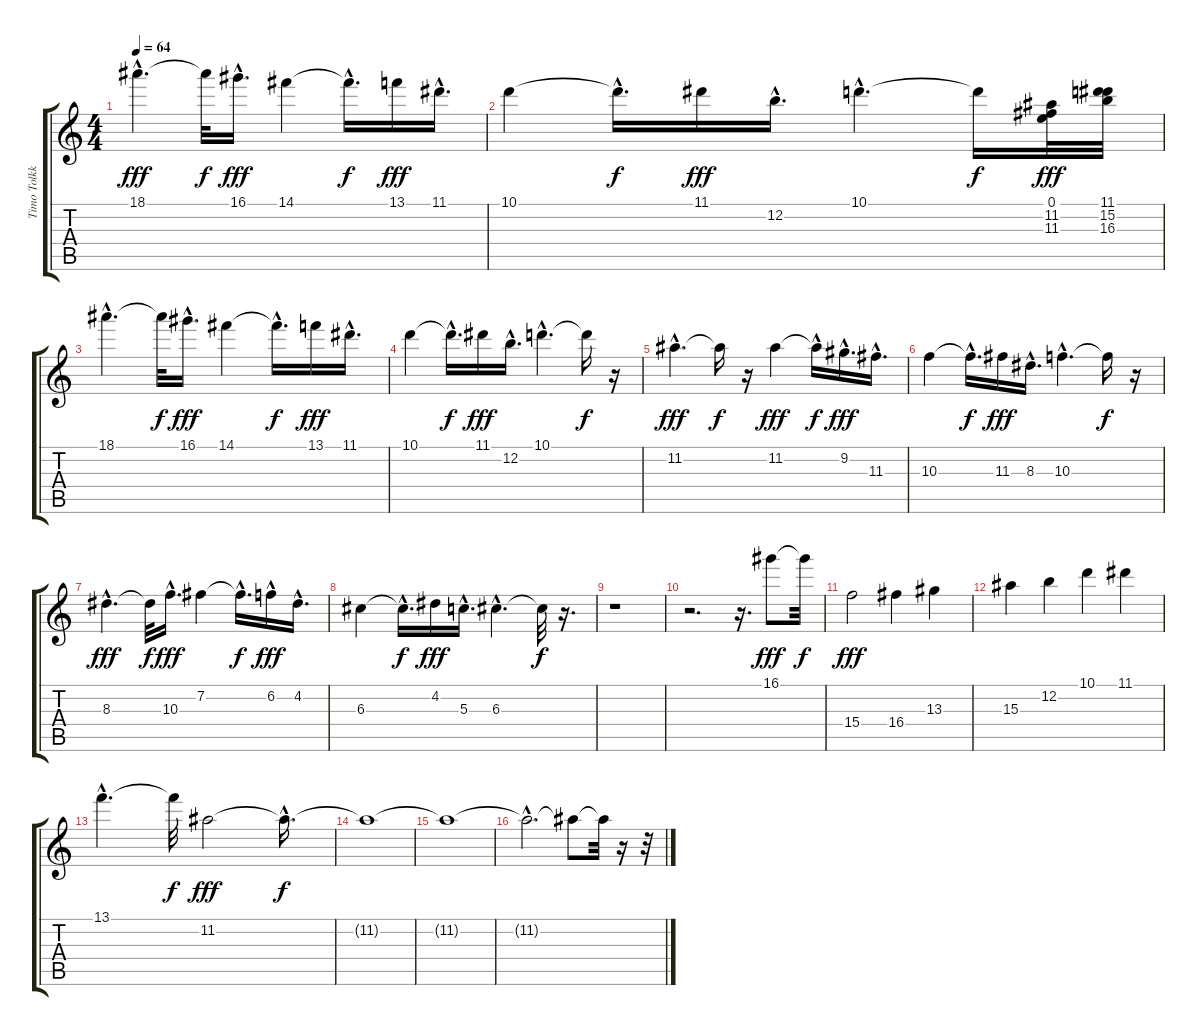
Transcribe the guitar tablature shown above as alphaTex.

\track ("Timo Tolkki" "Timo Tolkk") {instrument overdrivenguitar}
\staff {score tabs}
\tuning (E4 B3 G3 D3 A2 E2) {hide}
\ts (4 4)
\tempo 64
\clef g2
\ks c
18.1{hac}.4{d dy fff} 18.1{t}.32{dy f} 16.1{hac}.16{d dy fff} 14.1.4 14.1{hac t}.16{d dy f} 13.1.16{dy fff} 11.1{hac}.16{d} |
10.1.4 10.1{hac t}.16{d dy f} 11.1.16{dy fff} 12.2{hac}.16{d} 10.1{hac}.4{d} 10.1{t}.16{dy f} (0.1 11.2 11.3).32{dy fff} (11.1 15.2 16.3).32 |
18.1{hac}.4{d} 18.1{t}.32{dy f} 16.1{hac}.16{d dy fff} 14.1.4 14.1{hac t}.16{d dy f} 13.1.16{dy fff} 11.1{hac}.16{d} |
10.1.4 10.1{hac t}.16{d dy f} 11.1.16{dy fff} 12.2{hac}.16{d} 10.1{hac}.4{d} 10.1{t}.16{dy f} r.16 |
11.2{hac}.4{d dy fff} 11.2{t}.16{dy f} r.16 11.2.4{dy fff} 11.2{hac t}.16{dy f} 9.2{hac}.16{d dy fff} 11.3{hac}.16{d} |
10.3.4 10.3{hac t}.16{d dy f} 11.3.16{dy fff} 8.3{hac}.16{d} 10.3{hac}.4{d} 10.3{t}.16{dy f} r.16 |
8.3{hac}.4{d dy fff} 8.3{t}.32{dy f} 10.3{hac}.16{d dy fff} 7.2.4 7.2{hac t}.16{d dy f} 6.2{hac}.16{dy fff} 4.2{hac}.16{d} |
6.3.4 6.3{hac t}.16{d dy f} 4.2.16{dy fff} 5.3{hac}.16{d} 6.3{hac}.4{d} 6.3{t}.32{dy f} r.16{d} |
r.1 |
r.2{d} r.16{d} 16.1.8{dy fff} 16.1{t}.32{dy f} |
15.4.2{dy fff} 16.4.4 13.3.4 |
15.3.4 12.2.4 10.1.4 11.1.4 |
13.1{hac}.4{d} 13.1{t}.32{dy f} 11.2.2{dy fff} 11.2{hac t}.16{d dy f} |
11.2{t}.1 |
11.2{t}.1 |
11.2{hac t}.2{d} 11.2{t}.8 11.2{t}.32 r.16 r.32
